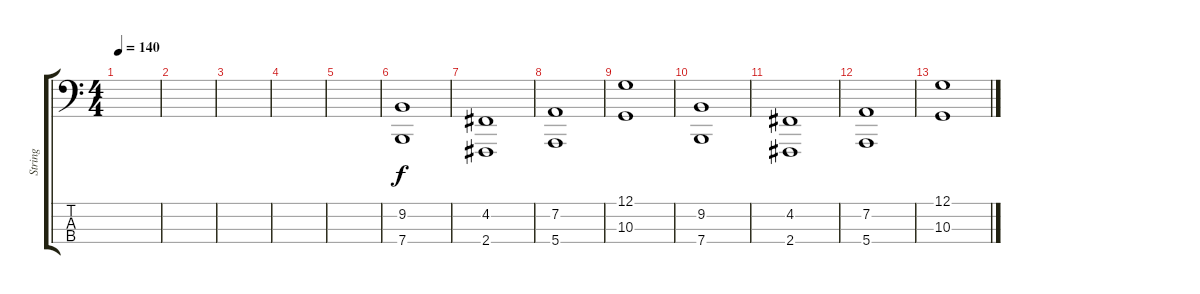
\track ("String" "String") {instrument stringensemble2}
\staff {score tabs}
\tuning (G2 D2 A1 E1) {hide}
\ts (4 4)
\tempo 140
\clef f4
\ks c
|
|
|
|
|
(9.2 7.4).1 |
(4.2 2.4).1 |
(7.2 5.4).1 |
(12.1 10.3).1 |
(9.2 7.4).1 |
(4.2 2.4).1 |
(7.2 5.4).1 |
(12.1 10.3).1
